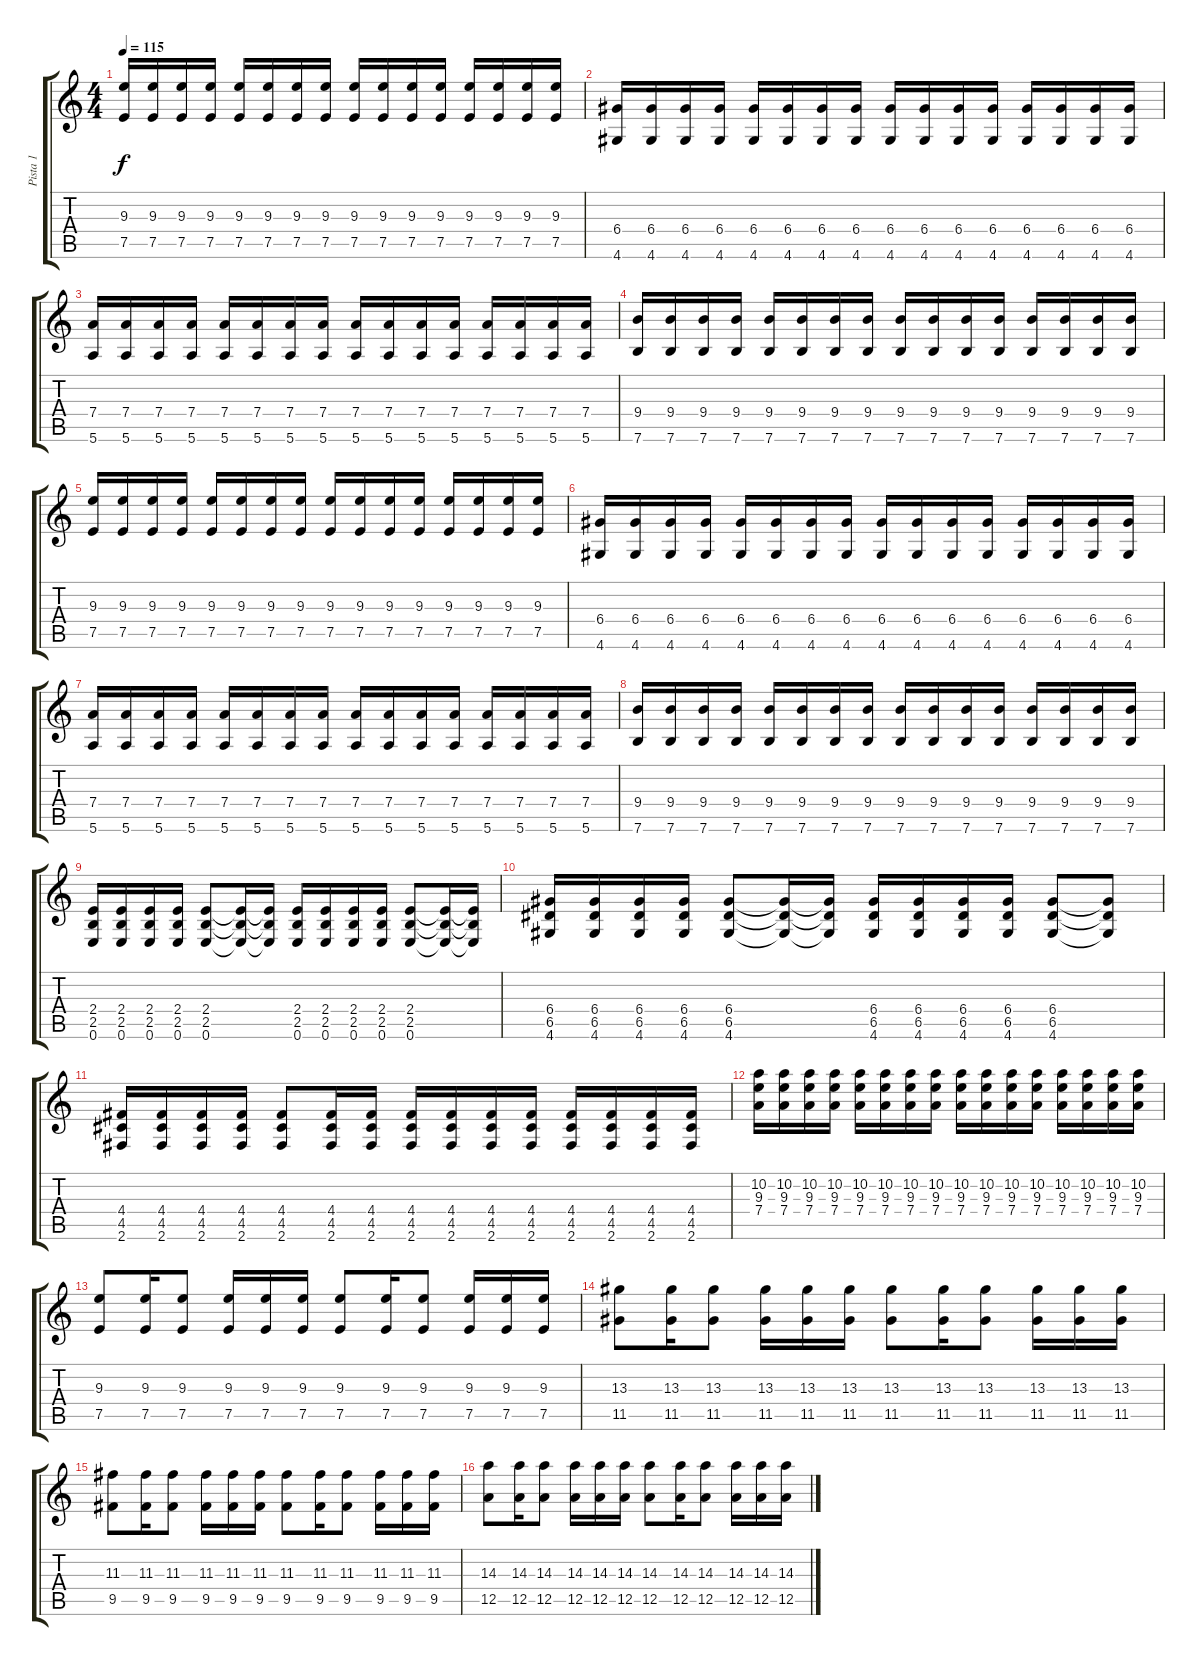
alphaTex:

\track ("Pista 1" "Pista 1") {instrument distortionguitar}
\staff {score tabs}
\tuning (E4 B3 G3 D3 A2 E2) {hide}
\ts (4 4)
\tempo 115
\clef g2
\ks c
(9.3 7.5).16{dy f} (9.3 7.5).16 (9.3 7.5).16 (9.3 7.5).16 (9.3 7.5).16 (9.3 7.5).16 (9.3 7.5).16 (9.3 7.5).16 (9.3 7.5).16 (9.3 7.5).16 (9.3 7.5).16 (9.3 7.5).16 (9.3 7.5).16 (9.3 7.5).16 (9.3 7.5).16 (9.3 7.5).16 |
(6.4 4.6).16 (6.4 4.6).16 (6.4 4.6).16 (6.4 4.6).16 (6.4 4.6).16 (6.4 4.6).16 (6.4 4.6).16 (6.4 4.6).16 (6.4 4.6).16 (6.4 4.6).16 (6.4 4.6).16 (6.4 4.6).16 (6.4 4.6).16 (6.4 4.6).16 (6.4 4.6).16 (6.4 4.6).16 |
(7.4 5.6).16 (7.4 5.6).16 (7.4 5.6).16 (7.4 5.6).16 (7.4 5.6).16 (7.4 5.6).16 (7.4 5.6).16 (7.4 5.6).16 (7.4 5.6).16 (7.4 5.6).16 (7.4 5.6).16 (7.4 5.6).16 (7.4 5.6).16 (7.4 5.6).16 (7.4 5.6).16 (7.4 5.6).16 |
(9.4 7.6).16 (9.4 7.6).16 (9.4 7.6).16 (9.4 7.6).16 (9.4 7.6).16 (9.4 7.6).16 (9.4 7.6).16 (9.4 7.6).16 (9.4 7.6).16 (9.4 7.6).16 (9.4 7.6).16 (9.4 7.6).16 (9.4 7.6).16 (9.4 7.6).16 (9.4 7.6).16 (9.4 7.6).16 |
(9.3 7.5).16 (9.3 7.5).16 (9.3 7.5).16 (9.3 7.5).16 (9.3 7.5).16 (9.3 7.5).16 (9.3 7.5).16 (9.3 7.5).16 (9.3 7.5).16 (9.3 7.5).16 (9.3 7.5).16 (9.3 7.5).16 (9.3 7.5).16 (9.3 7.5).16 (9.3 7.5).16 (9.3 7.5).16 |
(6.4 4.6).16 (6.4 4.6).16 (6.4 4.6).16 (6.4 4.6).16 (6.4 4.6).16 (6.4 4.6).16 (6.4 4.6).16 (6.4 4.6).16 (6.4 4.6).16 (6.4 4.6).16 (6.4 4.6).16 (6.4 4.6).16 (6.4 4.6).16 (6.4 4.6).16 (6.4 4.6).16 (6.4 4.6).16 |
(7.4 5.6).16 (7.4 5.6).16 (7.4 5.6).16 (7.4 5.6).16 (7.4 5.6).16 (7.4 5.6).16 (7.4 5.6).16 (7.4 5.6).16 (7.4 5.6).16 (7.4 5.6).16 (7.4 5.6).16 (7.4 5.6).16 (7.4 5.6).16 (7.4 5.6).16 (7.4 5.6).16 (7.4 5.6).16 |
(9.4 7.6).16 (9.4 7.6).16 (9.4 7.6).16 (9.4 7.6).16 (9.4 7.6).16 (9.4 7.6).16 (9.4 7.6).16 (9.4 7.6).16 (9.4 7.6).16 (9.4 7.6).16 (9.4 7.6).16 (9.4 7.6).16 (9.4 7.6).16 (9.4 7.6).16 (9.4 7.6).16 (9.4 7.6).16 |
(2.4 2.5 0.6).16 (2.4 2.5 0.6).16 (2.4 2.5 0.6).16 (2.4 2.5 0.6).16 (2.4 2.5 0.6).8 (2.4{t} 2.5{t} 0.6{t}).16 (2.4{t} 2.5{t} 0.6{t}).16 (2.4 2.5 0.6).16 (2.4 2.5 0.6).16 (2.4 2.5 0.6).16 (2.4 2.5 0.6).16 (2.4 2.5 0.6).8 (2.4{t} 2.5{t} 0.6{t}).16 (2.4{t} 2.5{t} 0.6{t}).16 |
(6.4 6.5 4.6).16 (6.4 6.5 4.6).16 (6.4 6.5 4.6).16 (6.4 6.5 4.6).16 (6.4 6.5 4.6).8 (6.4{t} 6.5{t} 4.6{t}).16 (6.4{t} 6.5{t} 4.6{t}).16 (6.4 6.5 4.6).16 (6.4 6.5 4.6).16 (6.4 6.5 4.6).16 (6.4 6.5 4.6).16 (6.4 6.5 4.6).8 (6.4{t} 6.5{t} 4.6{t}).8 |
(4.4 4.5 2.6).16 (4.4 4.5 2.6).16 (4.4 4.5 2.6).16 (4.4 4.5 2.6).16 (4.4 4.5 2.6).8 (4.4 4.5 2.6).16 (4.4 4.5 2.6).16 (4.4 4.5 2.6).16 (4.4 4.5 2.6).16 (4.4 4.5 2.6).16 (4.4 4.5 2.6).16 (4.4 4.5 2.6).16 (4.4 4.5 2.6).16 (4.4 4.5 2.6).16 (4.4 4.5 2.6).16 |
(10.2 9.3 7.4).16 (10.2 9.3 7.4).16 (10.2 9.3 7.4).16 (10.2 9.3 7.4).16 (10.2 9.3 7.4).16 (10.2 9.3 7.4).16 (10.2 9.3 7.4).16 (10.2 9.3 7.4).16 (10.2 9.3 7.4).16 (10.2 9.3 7.4).16 (10.2 9.3 7.4).16 (10.2 9.3 7.4).16 (10.2 9.3 7.4).16 (10.2 9.3 7.4).16 (10.2 9.3 7.4).16 (10.2 9.3 7.4).16 |
(9.3 7.5).8 (9.3 7.5).16 (9.3 7.5).8 (9.3 7.5).16 (9.3 7.5).16 (9.3 7.5).16 (9.3 7.5).8 (9.3 7.5).16 (9.3 7.5).8 (9.3 7.5).16 (9.3 7.5).16 (9.3 7.5).16 |
(13.3 11.5).8 (13.3 11.5).16 (13.3 11.5).8 (13.3 11.5).16 (13.3 11.5).16 (13.3 11.5).16 (13.3 11.5).8 (13.3 11.5).16 (13.3 11.5).8 (13.3 11.5).16 (13.3 11.5).16 (13.3 11.5).16 |
(11.3 9.5).8 (11.3 9.5).16 (11.3 9.5).8 (11.3 9.5).16 (11.3 9.5).16 (11.3 9.5).16 (11.3 9.5).8 (11.3 9.5).16 (11.3 9.5).8 (11.3 9.5).16 (11.3 9.5).16 (11.3 9.5).16 |
(14.3 12.5).8 (14.3 12.5).16 (14.3 12.5).8 (14.3 12.5).16 (14.3 12.5).16 (14.3 12.5).16 (14.3 12.5).8 (14.3 12.5).16 (14.3 12.5).8 (14.3 12.5).16 (14.3 12.5).16 (14.3 12.5).16
